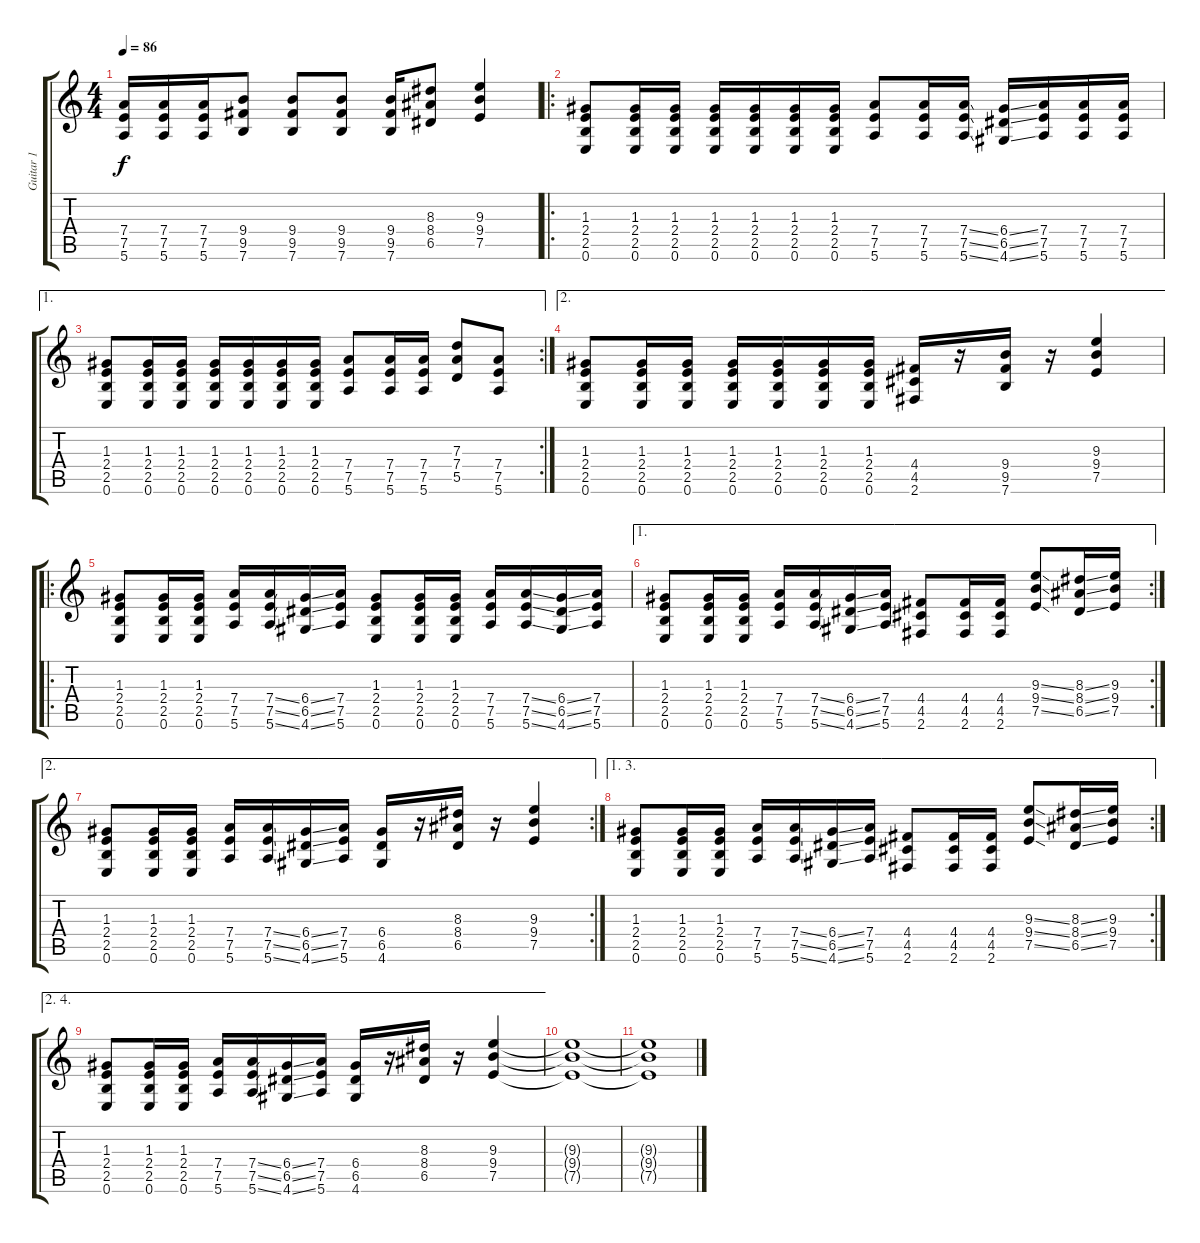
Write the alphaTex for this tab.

\track ("Guitar 1" "Guitar 1") {instrument distortionguitar}
\staff {score tabs}
\tuning (E4 B3 G3 D3 A2 E2) {hide}
\ts (4 4)
\tempo 86
\clef g2
\ks c
(7.4 7.5 5.6).16{dy f} (7.4 7.5 5.6).16 (7.4 7.5 5.6).16 (9.4 9.5 7.6).8 (9.4 9.5 7.6).8 (9.4 9.5 7.6).8 (9.4 9.5 7.6).16 (8.3 8.4 6.5).8 (9.3 9.4 7.5).4 |
\ro
(1.3 2.4 2.5 0.6).8 (1.3 2.4 2.5 0.6).16 (1.3 2.4 2.5 0.6).16 (1.3 2.4 2.5 0.6).16 (1.3 2.4 2.5 0.6).16 (1.3 2.4 2.5 0.6).16 (1.3 2.4 2.5 0.6).16 (7.4 7.5 5.6).8 (7.4 7.5 5.6).16 (7.4{ss} 7.5{ss} 5.6{ss}).16 (6.4{ss} 6.5{ss} 4.6{ss}).16 (7.4 7.5 5.6).16 (7.4 7.5 5.6).16 (7.4 7.5 5.6).16 |
\ae 1
\rc 2
(1.3 2.4 2.5 0.6).8 (1.3 2.4 2.5 0.6).16 (1.3 2.4 2.5 0.6).16 (1.3 2.4 2.5 0.6).16 (1.3 2.4 2.5 0.6).16 (1.3 2.4 2.5 0.6).16 (1.3 2.4 2.5 0.6).16 (7.4 7.5 5.6).8 (7.4 7.5 5.6).16 (7.4 7.5 5.6).16 (7.3 7.4 5.5).8 (7.4 7.5 5.6).8 |
\ae 2
(1.3 2.4 2.5 0.6).8 (1.3 2.4 2.5 0.6).16 (1.3 2.4 2.5 0.6).16 (1.3 2.4 2.5 0.6).16 (1.3 2.4 2.5 0.6).16 (1.3 2.4 2.5 0.6).16 (1.3 2.4 2.5 0.6).16 (4.4 4.5 2.6).16 r.16 (9.4 9.5 7.6).16 r.16 (9.3 9.4 7.5).4 |
\ro
(1.3 2.4 2.5 0.6).8 (1.3 2.4 2.5 0.6).16 (1.3 2.4 2.5 0.6).16 (7.4 7.5 5.6).16 (7.4{ss} 7.5{ss} 5.6{ss}).16 (6.4{ss} 6.5{ss} 4.6{ss}).16 (7.4 7.5 5.6).16 (1.3 2.4 2.5 0.6).8 (1.3 2.4 2.5 0.6).16 (1.3 2.4 2.5 0.6).16 (7.4 7.5 5.6).16 (7.4{ss} 7.5{ss} 5.6{ss}).16 (6.4{ss} 6.5{ss} 4.6{ss}).16 (7.4 7.5 5.6).16 |
\ae 1
\rc 2
(1.3 2.4 2.5 0.6).8 (1.3 2.4 2.5 0.6).16 (1.3 2.4 2.5 0.6).16 (7.4 7.5 5.6).16 (7.4{ss} 7.5{ss} 5.6{ss}).16 (6.4{ss} 6.5{ss} 4.6{ss}).16 (7.4 7.5 5.6).16 (4.4 4.5 2.6).8 (4.4 4.5 2.6).16 (4.4 4.5 2.6).16 (9.3{ss} 9.4{ss} 7.5{ss}).8 (8.3{ss} 8.4{ss} 6.5{ss}).16 (9.3 9.4 7.5).16 |
\ae 2
\rc 2
(1.3 2.4 2.5 0.6).8 (1.3 2.4 2.5 0.6).16 (1.3 2.4 2.5 0.6).16 (7.4 7.5 5.6).16 (7.4{ss} 7.5{ss} 5.6{ss}).16 (6.4{ss} 6.5{ss} 4.6{ss}).16 (7.4 7.5 5.6).16 (6.4 6.5 4.6).16 r.16 (8.3 8.4 6.5).16 r.16 (9.3 9.4 7.5).4 |
\ae (1 3)
\rc 2
(1.3 2.4 2.5 0.6).8 (1.3 2.4 2.5 0.6).16 (1.3 2.4 2.5 0.6).16 (7.4 7.5 5.6).16 (7.4{ss} 7.5{ss} 5.6{ss}).16 (6.4{ss} 6.5{ss} 4.6{ss}).16 (7.4 7.5 5.6).16 (4.4 4.5 2.6).8 (4.4 4.5 2.6).16 (4.4 4.5 2.6).16 (9.3{ss} 9.4{ss} 7.5{ss}).8 (8.3{ss} 8.4{ss} 6.5{ss}).16 (9.3 9.4 7.5).16 |
\ae (2 4)
(1.3 2.4 2.5 0.6).8 (1.3 2.4 2.5 0.6).16 (1.3 2.4 2.5 0.6).16 (7.4 7.5 5.6).16 (7.4{ss} 7.5{ss} 5.6{ss}).16 (6.4{ss} 6.5{ss} 4.6{ss}).16 (7.4 7.5 5.6).16 (6.4 6.5 4.6).16 r.16 (8.3 8.4 6.5).16 r.16 (9.3 9.4 7.5).4 |
(9.3{t} 9.4{t} 7.5{t}).1{volume 0} |
(9.3{t} 9.4{t} 7.5{t}).1
